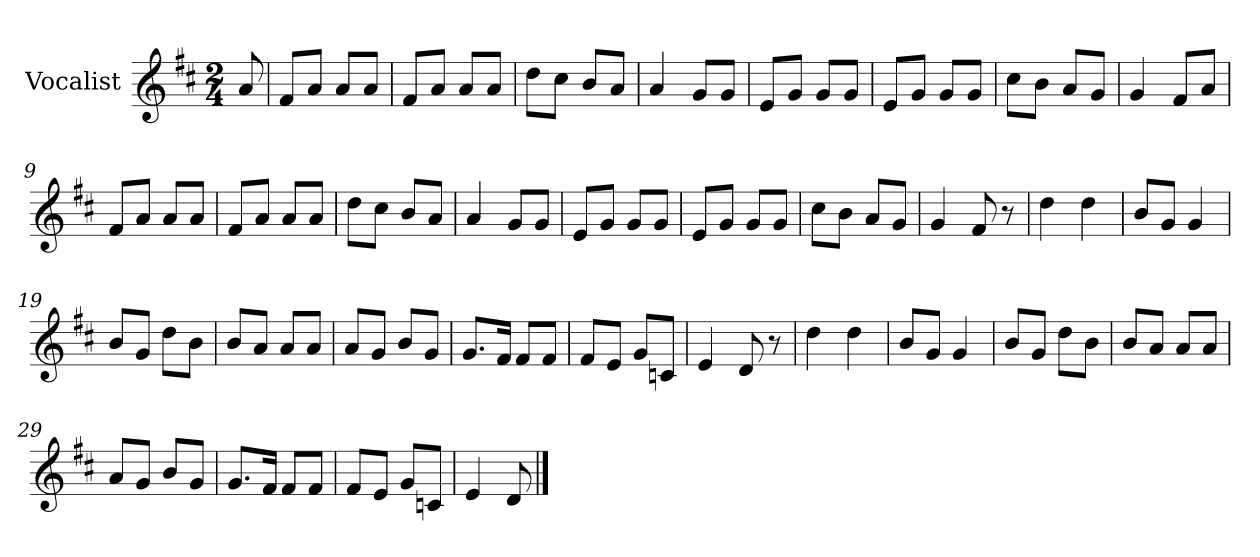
**kern
*part1
*staff1
*I"Vocalist
*k[f#c#]
*D:
*M2/4
=
8a
=1
8f#L
8aJ
8aL
8aJ
=2
8f#L
8aJ
8aL
8aJ
=3
8ddL
8cc#J
8bL
8aJ
=4
4a
8gL
8gJ
=5
8eL
8gJ
8gL
8gJ
=6
8eL
8gJ
8gL
8gJ
=7
8cc#L
8bJ
8aL
8gJ
=8
4g
8f#L
8aJ
=9
8f#L
8aJ
8aL
8aJ
=10
8f#L
8aJ
8aL
8aJ
=11
8ddL
8cc#J
8bL
8aJ
=12
4a
8gL
8gJ
=13
8eL
8gJ
8gL
8gJ
=14
8eL
8gJ
8gL
8gJ
=15
8cc#L
8bJ
8aL
8gJ
=16
4g
8f#
8r
=17
4dd
4dd
=18
8bL
8gJ
4g
=19
8bL
8gJ
8ddL
8bJ
=20
8bL
8aJ
8aL
8aJ
=21
8aL
8gJ
8bL
8gJ
=22
8.gL
16f#Jk
8f#L
8f#J
=23
8f#L
8eJ
8gL
8cnJ
=24
4e
8d
8r
=25
4dd
4dd
=26
8bL
8gJ
4g
=27
8bL
8gJ
8ddL
8bJ
=28
8bL
8aJ
8aL
8aJ
=29
8aL
8gJ
8bL
8gJ
=30
8.gL
16f#Jk
8f#L
8f#J
=31
8f#L
8eJ
8gL
8cnJ
=32
4e
8d
==
*-
